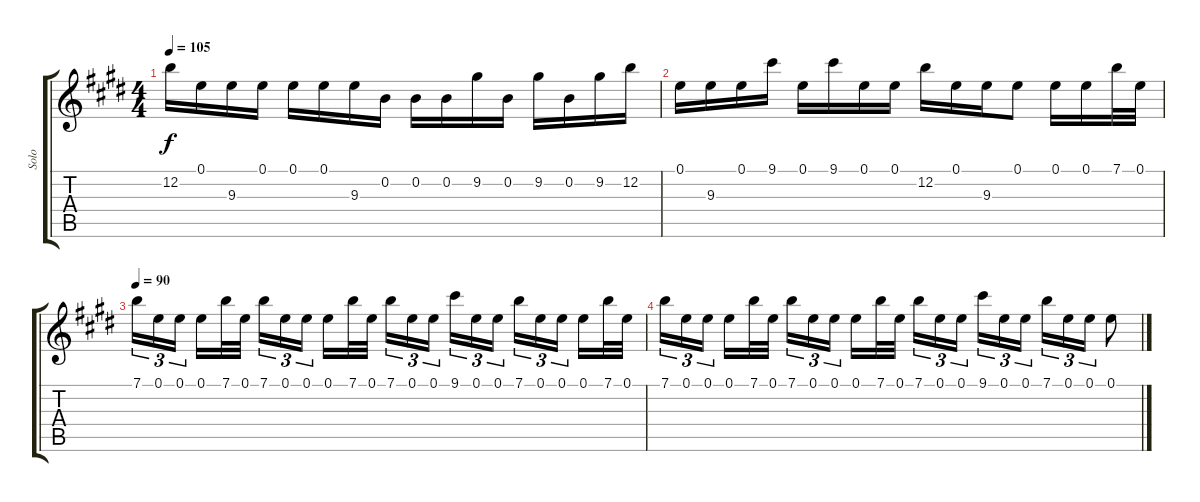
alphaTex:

\track ("Solo" "Solo") {instrument acousticguitarsteel}
\staff {score tabs}
\tuning (E4 B3 G3 D3 A2 E2) {hide}
\ts (4 4)
\tempo 105
\clef g2
\ks c#minor
12.2.16{dy f} 0.1.16 9.3.16 0.1.16 0.1.16 0.1.16 9.3.16 0.2.16 0.2.16 0.2.16 9.2.16 0.2.16 9.2.16 0.2.16 9.2.16 12.2.16 |
0.1.16 9.3.16 0.1.16 9.1.16 0.1.16 9.1.16 0.1.16 0.1.16 12.2.16 0.1.16 9.3.16 0.1.8 0.1.16 0.1.16 7.1.32 0.1.32 |
\tempo 90
7.1.16{tu (3 2)} 0.1.16{tu (3 2)} 0.1.16{tu (3 2) beam splitsecondary} 0.1.16 7.1.32 0.1.32 7.1.16{tu (3 2)} 0.1.16{tu (3 2)} 0.1.16{tu (3 2) beam splitsecondary} 0.1.16 7.1.32 0.1.32 7.1.16{tu (3 2)} 0.1.16{tu (3 2)} 0.1.16{tu (3 2) beam splitsecondary} 9.1.16{tu (3 2)} 0.1.16{tu (3 2)} 0.1.16{tu (3 2)} 7.1.16{tu (3 2)} 0.1.16{tu (3 2)} 0.1.16{tu (3 2) beam splitsecondary} 0.1.16 7.1.32 0.1.32 |
7.1.16{tu (3 2)} 0.1.16{tu (3 2)} 0.1.16{tu (3 2) beam splitsecondary} 0.1.16 7.1.32 0.1.32 7.1.16{tu (3 2)} 0.1.16{tu (3 2)} 0.1.16{tu (3 2) beam splitsecondary} 0.1.16 7.1.32 0.1.32 7.1.16{tu (3 2)} 0.1.16{tu (3 2)} 0.1.16{tu (3 2) beam splitsecondary} 9.1.16{tu (3 2)} 0.1.16{tu (3 2)} 0.1.16{tu (3 2)} 7.1.16{tu (3 2)} 0.1.16{tu (3 2)} 0.1.16{tu (3 2)} 0.1.8
